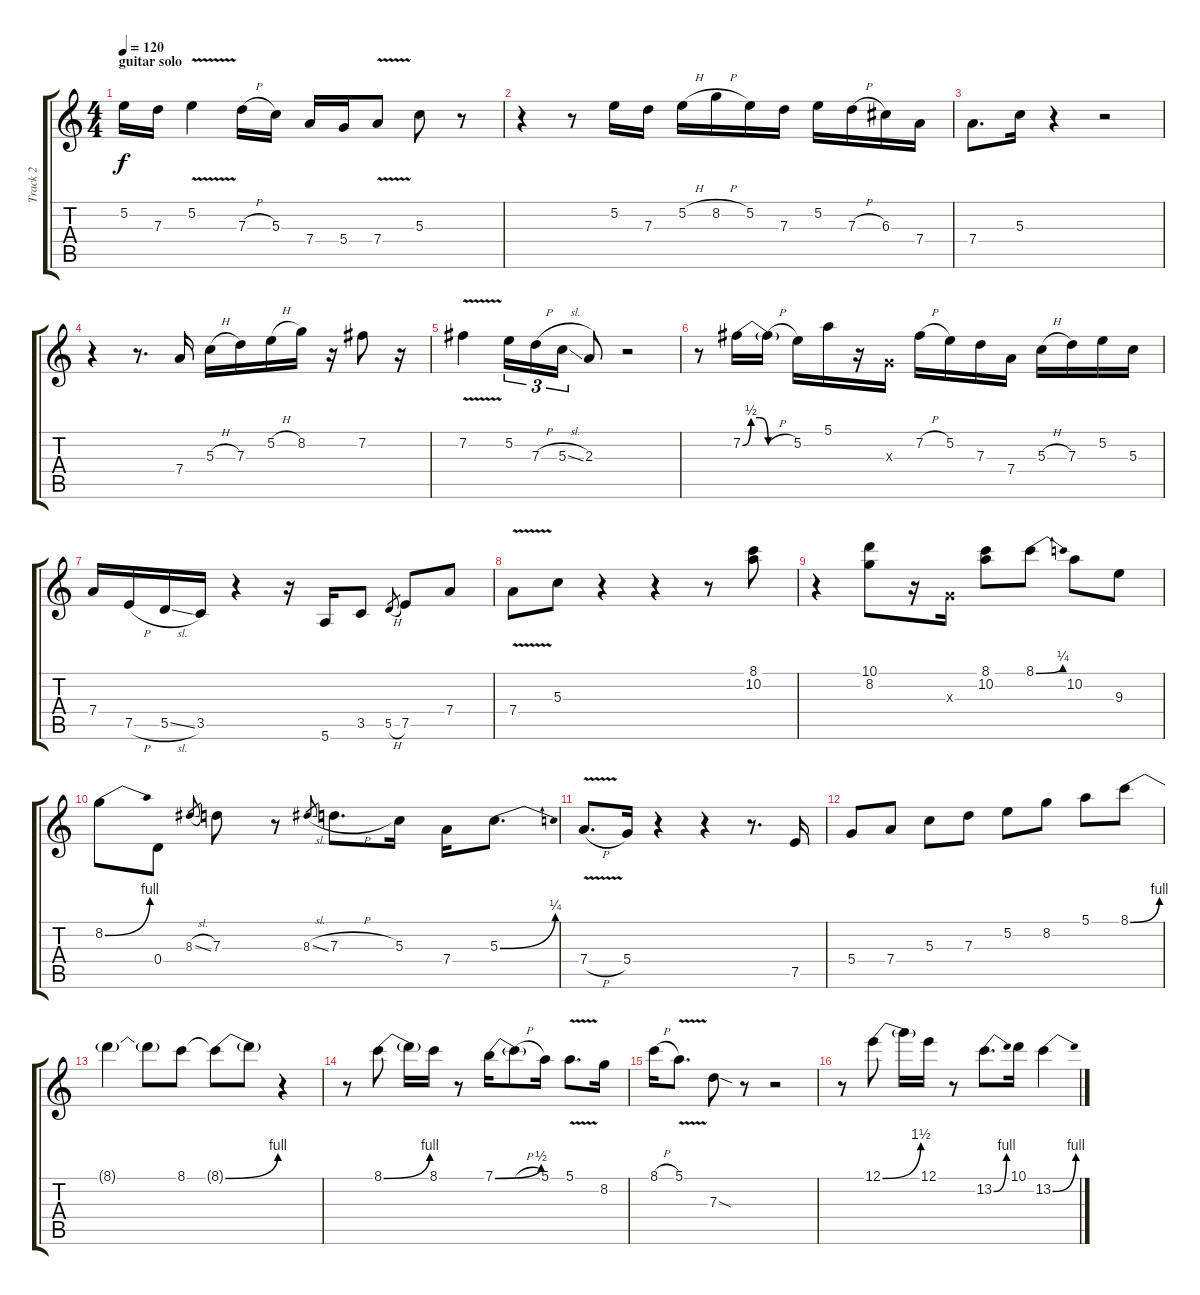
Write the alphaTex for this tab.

\track ("Track 2" "Track 2") {instrument overdrivenguitar}
\staff {score tabs}
\tuning (E4 B3 G3 D3 A2 E2) {hide}
\ts (4 4)
\section ("" "guitar solo")
\tempo 120
\clef g2
\ks c
5.2.16{dy f} 7.3.16 5.2{v}.4 7.3{h}.16 5.3.16 7.4.16 5.4.16 7.4{v}.8 5.3.8 r.8 |
r.4 r.8 5.2.16 7.3.16 5.2{h}.16 8.2{h}.16 5.2.16 7.3.16 5.2.16 7.3{h}.16 6.3.16 7.4.16 |
7.4.8{d} 5.3.16 r.4 r.2 |
r.4 r.8{d} 7.4.16 5.3{h}.16 7.3.16 5.2{h}.16 8.2.16 r.16 7.2.8 r.16 |
7.2{v}.4 5.2.16{tu (3 2)} 7.3{h}.16{tu (3 2)} 5.3{sl}.16{tu (3 2)} 2.3.8 r.2 |
r.8 7.2{be (custom 0 0 10 2 20 2 30 0 60 0)}.16 7.2{h t}.16 5.2.16 5.1.16 r.16 0.3{x}.16 7.2{h}.16 5.2.16 7.3.16 7.4.16 5.3{h}.16 7.3.16 5.2.16 5.3.16 |
7.4.16 7.5{h}.16 5.5{sl}.16 3.5.16 r.4 r.16 5.6.16 3.5.8 5.5{h}.8{gr} 7.5.8 7.4.8 |
7.4{v}.8 5.3.8 r.4 r.4 r.8 (8.1 10.2).8 |
r.4 (10.1 8.2).8 r.16 0.3{x}.16 (8.1 10.2).8 8.1{be (bend 0 0 60 1)}.8 10.2.8 9.3.8 |
8.2{be (bend 0 0 60 4)}.8 0.4.8 8.3{sl}.8{gr} 7.3.8 r.8 8.3{sl}.8{gr} 7.3{h}.8{d} 5.3.16 7.4.16 5.3{be (bend 0 0 60 1)}.8{d} |
7.4{v h}.8{d} 5.4.16 r.4 r.4 r.8{d} 7.5.16 |
5.4.8 7.4.8 5.3.8 7.3.8 5.2.8 8.2.8 5.1.8 8.1{be (bend 0 0 60 4)}.8 |
8.1{t}.4 8.1{t}.8 8.1.8 8.1{be (bend 0 0 60 4) t}.8 8.1{t}.8 r.4 |
r.8 8.1{be (bend 0 0 60 4)}.8 8.1{t}.16 8.1.16 r.8 7.1{be (bend 0 0 60 2)}.16 7.1{h t}.8 5.1.16 5.1{v}.8{d} 8.2.16 |
8.1{h}.16 5.1{v}.8{d} 7.3{sod}.8 r.8 r.2 |
r.8 12.1{be (bend 0 0 60 6)}.8 12.1{t}.16 12.1.16 r.8 13.2{be (bend 0 0 60 4)}.8{d} 10.1.16 13.2{be (bend 0 0 60 4)}.4
